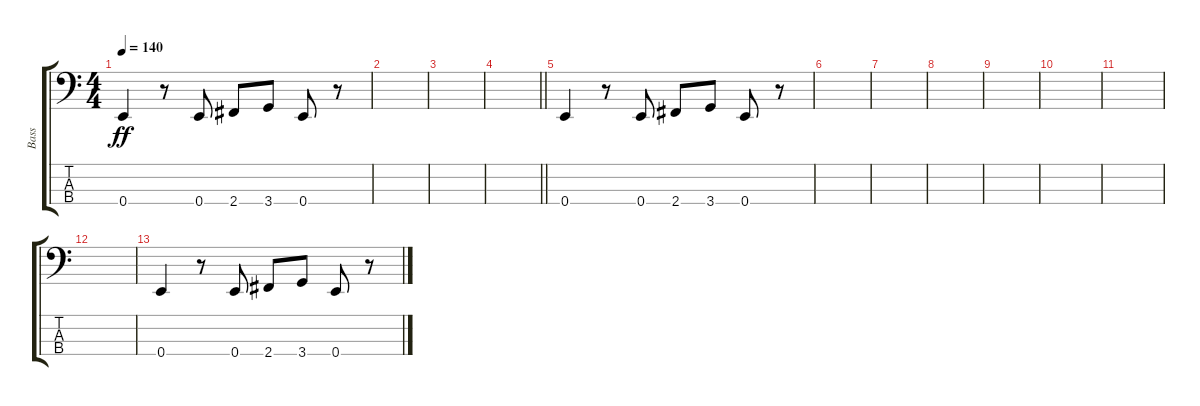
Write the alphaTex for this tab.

\track ("Bass" "Bass") {instrument electricbassfinger}
\staff {score tabs}
\tuning (G2 D2 A1 E1) {hide}
\ts (4 4)
\tempo 140
\clef f4
\ks c
0.4.4{dy ff} r.8 0.4.8 2.4.8 3.4.8 0.4.8 r.8 |
|
|
\barLineRight lightlight
|
\section ("" "")
0.4.4 r.8 0.4.8 2.4.8 3.4.8 0.4.8 r.8 |
|
|
|
|
|
|
|
0.4.4 r.8 0.4.8 2.4.8 3.4.8 0.4.8 r.8
